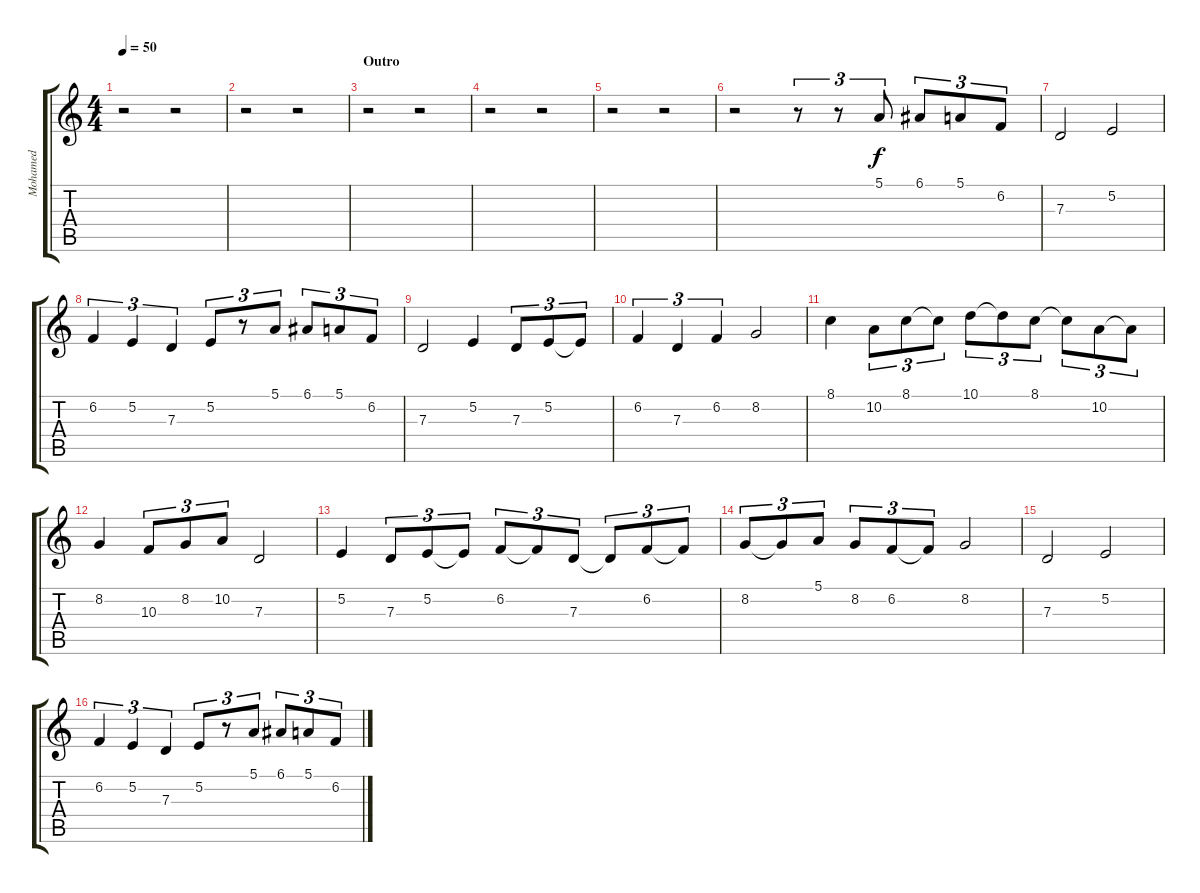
\track ("Mohamed" "Mohamed") {instrument violin}
\staff {score tabs}
\tuning (E4 B3 G3 D3 A2 E2) {hide}
\ts (4 4)
\tempo 50
\clef g2
\ks c
r.2{dy f} r.2 |
r.2 r.2 |
\section ("" "Outro")
r.2 r.2 |
r.2 r.2 |
r.2 r.2 |
r.2 r.8{tu (3 2)} r.8{tu (3 2)} 5.1.8{tu (3 2)} 6.1.8{tu (3 2)} 5.1.8{tu (3 2)} 6.2.8{tu (3 2)} |
7.3.2 5.2.2 |
6.2.4{tu (3 2)} 5.2.4{tu (3 2)} 7.3.4{tu (3 2)} 5.2.8{tu (3 2)} r.8{tu (3 2)} 5.1.8{tu (3 2)} 6.1.8{tu (3 2)} 5.1.8{tu (3 2)} 6.2.8{tu (3 2)} |
7.3.2 5.2.4 7.3.8{tu (3 2)} 5.2.8{tu (3 2)} 5.2{t}.8{tu (3 2)} |
6.2.4{tu (3 2)} 7.3.4{tu (3 2)} 6.2.4{tu (3 2)} 8.2.2 |
8.1.4 10.2.8{tu (3 2)} 8.1.8{tu (3 2)} 8.1{t}.8{tu (3 2)} 10.1.8{tu (3 2)} 10.1{t}.8{tu (3 2)} 8.1.8{tu (3 2)} 8.1{t}.8{tu (3 2)} 10.2.8{tu (3 2)} 10.2{t}.8{tu (3 2)} |
8.2.4 10.3.8{tu (3 2)} 8.2.8{tu (3 2)} 10.2.8{tu (3 2)} 7.3.2 |
5.2.4 7.3.8{tu (3 2)} 5.2.8{tu (3 2)} 5.2{t}.8{tu (3 2)} 6.2.8{tu (3 2)} 6.2{t}.8{tu (3 2)} 7.3.8{tu (3 2)} 7.3{t}.8{tu (3 2)} 6.2.8{tu (3 2)} 6.2{t}.8{tu (3 2)} |
8.2.8{tu (3 2)} 8.2{t}.8{tu (3 2)} 5.1.8{tu (3 2)} 8.2.8{tu (3 2)} 6.2.8{tu (3 2)} 6.2{t}.8{tu (3 2)} 8.2.2 |
7.3.2 5.2.2 |
6.2.4{tu (3 2)} 5.2.4{tu (3 2)} 7.3.4{tu (3 2)} 5.2.8{tu (3 2)} r.8{tu (3 2)} 5.1.8{tu (3 2)} 6.1.8{tu (3 2)} 5.1.8{tu (3 2)} 6.2.8{tu (3 2)}
